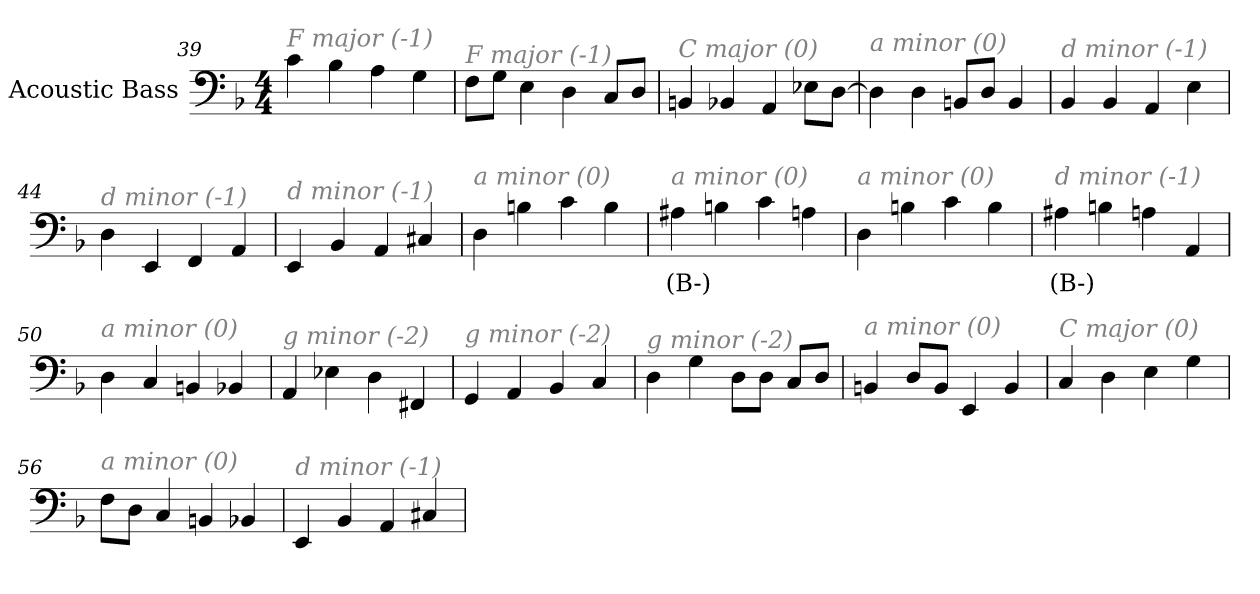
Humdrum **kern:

**kern	**text
*part1	*part1
*staff1	*staff1
*I"Acoustic Bass	*
*clefF4	*
*ITrd7c12	*
*k[b-]	*
*F:	*
*M4/4	*
=39	=39
!LO:TX:i:color=#808080:t=F major (-1)	!
4C	.
4BB-	.
4AA	.
4GG	.
=40	=40
!LO:TX:i:color=#808080:t=F major (-1)	!
8FFL	.
8GGJ	.
4EE	.
4DD	.
8CCL	.
8DDJ	.
=41	=41
!LO:TX:i:color=#808080:t=C major (0)	!
4BBBn	.
4BBB-X	.
4AAA	.
8EE-XL	.
[8DDJ	.
=42	=42
!LO:TX:i:color=#808080:t=a minor (0)	!
4DD]	.
4DD	.
8BBBnL	.
8DDJ	.
4BBB	.
=43	=43
!LO:TX:i:color=#808080:t=d minor (-1)	!
4BBB-	.
4BBB-	.
4AAA	.
4EE	.
=44	=44
!LO:TX:i:color=#808080:t=d minor (-1)	!
4DD	.
4EEE	.
4FFF	.
4AAA	.
=45	=45
!LO:TX:i:color=#808080:t=d minor (-1)	!
4EEE	.
4BBB-	.
4AAA	.
4CC#X	.
=46	=46
!LO:TX:i:color=#808080:t=a minor (0)	!
4DD	.
4BBn	.
4C	.
4BB	.
=47	=47
!LO:TX:i:color=#808080:t=a minor (0)	!
4AA#Xi	(B-)
4BBn	.
4C	.
4AA	.
=48	=48
!LO:TX:i:color=#808080:t=a minor (0)	!
4DD	.
4BBn	.
4C	.
4BB	.
=49	=49
!LO:TX:i:color=#808080:t=d minor (-1)	!
4AA#Xi	(B-)
4BBn	.
4AA	.
4AAA	.
=50	=50
!LO:TX:i:color=#808080:t=a minor (0)	!
4DD	.
4CC	.
4BBBn	.
4BBB-X	.
=51	=51
!LO:TX:i:color=#808080:t=g minor (-2)	!
4AAA	.
4EE-X	.
4DD	.
4FFF#X	.
=52	=52
!LO:TX:i:color=#808080:t=g minor (-2)	!
4GGG	.
4AAA	.
4BBB-	.
4CC	.
=53	=53
!LO:TX:i:color=#808080:t=g minor (-2)	!
4DD	.
4GG	.
8DDL	.
8DDJ	.
8CCL	.
8DDJ	.
=54	=54
!LO:TX:i:color=#808080:t=a minor (0)	!
4BBBn	.
8DDL	.
8BBBJ	.
4EEE	.
4BBB	.
=55	=55
!LO:TX:i:color=#808080:t=C major (0)	!
4CC	.
4DD	.
4EE	.
4GG	.
=56	=56
!LO:TX:i:color=#808080:t=a minor (0)	!
8FFL	.
8DDJ	.
4CC	.
4BBBn	.
4BBB-X	.
=57	=57
!LO:TX:i:color=#808080:t=d minor (-1)	!
4EEE	.
4BBB-	.
4AAA	.
4CC#X	.
=	=
*-	*-
